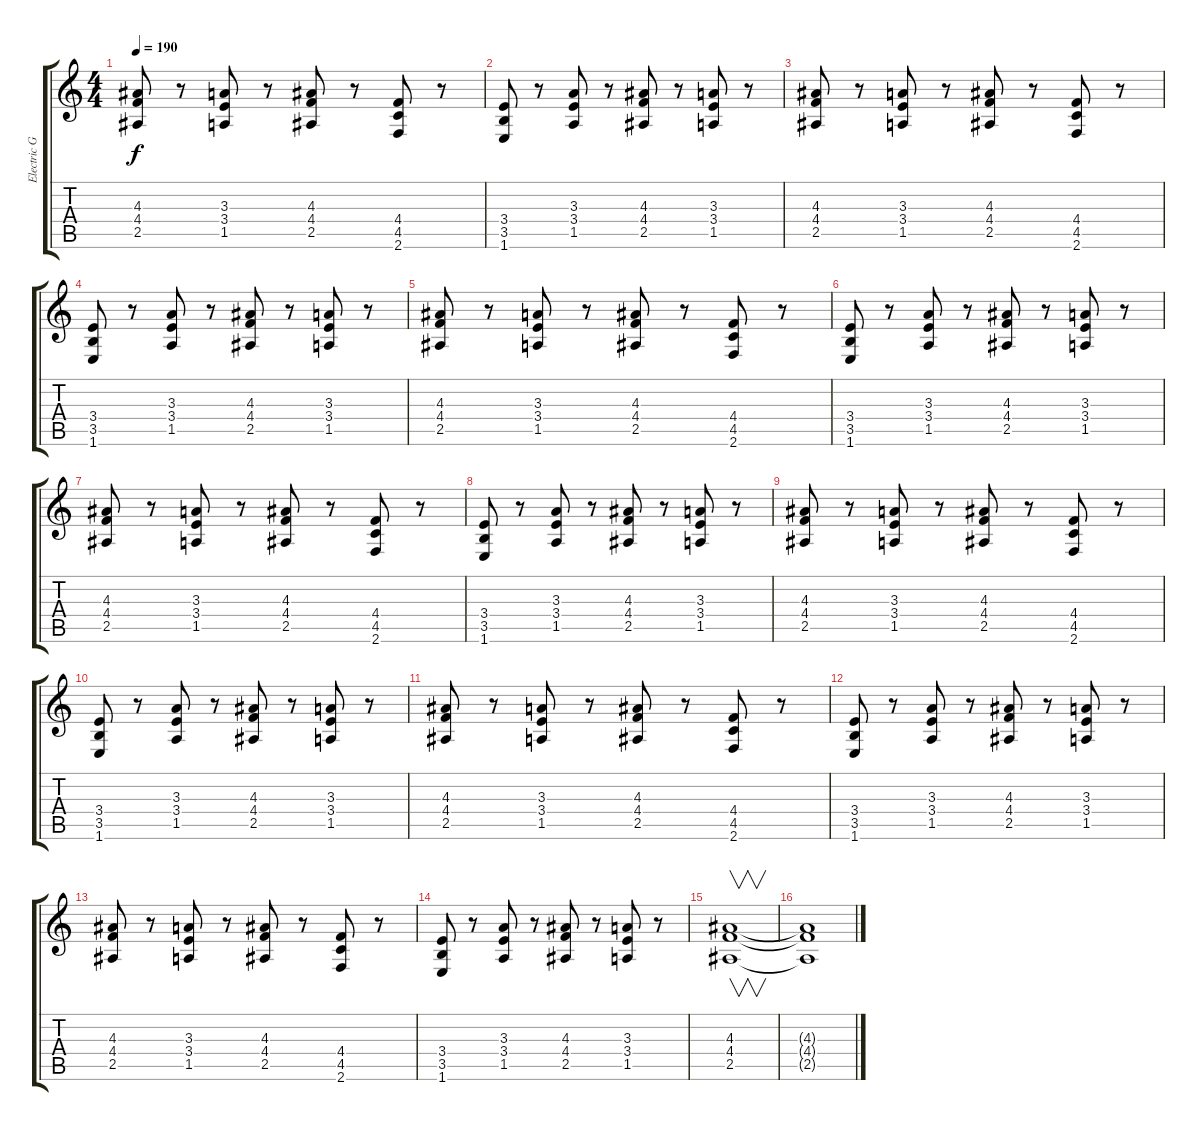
\track ("Electric Guitar 2" "Electric G") {instrument overdrivenguitar}
\staff {score tabs}
\tuning (Eb4 Bb3 Gb3 Db3 Ab2 Eb2) {hide}
\ts (4 4)
\tempo 190
\clef g2
\ks c
(4.3 4.4 2.5).8{dy f} r.8 (3.3 3.4 1.5).8 r.8 (4.3 4.4 2.5).8 r.8 (4.4 4.5 2.6).8 r.8 |
(3.4 3.5 1.6).8 r.8 (3.3 3.4 1.5).8 r.8 (4.3 4.4 2.5).8 r.8 (3.3 3.4 1.5).8 r.8 |
(4.3 4.4 2.5).8 r.8 (3.3 3.4 1.5).8 r.8 (4.3 4.4 2.5).8 r.8 (4.4 4.5 2.6).8 r.8 |
(3.4 3.5 1.6).8 r.8 (3.3 3.4 1.5).8 r.8 (4.3 4.4 2.5).8 r.8 (3.3 3.4 1.5).8 r.8 |
(4.3 4.4 2.5).8 r.8 (3.3 3.4 1.5).8 r.8 (4.3 4.4 2.5).8 r.8 (4.4 4.5 2.6).8 r.8 |
(3.4 3.5 1.6).8 r.8 (3.3 3.4 1.5).8 r.8 (4.3 4.4 2.5).8 r.8 (3.3 3.4 1.5).8 r.8 |
(4.3 4.4 2.5).8 r.8 (3.3 3.4 1.5).8 r.8 (4.3 4.4 2.5).8 r.8 (4.4 4.5 2.6).8 r.8 |
(3.4 3.5 1.6).8 r.8 (3.3 3.4 1.5).8 r.8 (4.3 4.4 2.5).8 r.8 (3.3 3.4 1.5).8 r.8 |
(4.3 4.4 2.5).8 r.8 (3.3 3.4 1.5).8 r.8 (4.3 4.4 2.5).8 r.8 (4.4 4.5 2.6).8 r.8 |
(3.4 3.5 1.6).8 r.8 (3.3 3.4 1.5).8 r.8 (4.3 4.4 2.5).8 r.8 (3.3 3.4 1.5).8 r.8 |
(4.3 4.4 2.5).8 r.8 (3.3 3.4 1.5).8 r.8 (4.3 4.4 2.5).8 r.8 (4.4 4.5 2.6).8 r.8 |
(3.4 3.5 1.6).8 r.8 (3.3 3.4 1.5).8 r.8 (4.3 4.4 2.5).8 r.8 (3.3 3.4 1.5).8 r.8 |
(4.3 4.4 2.5).8 r.8 (3.3 3.4 1.5).8 r.8 (4.3 4.4 2.5).8 r.8 (4.4 4.5 2.6).8 r.8 |
(3.4 3.5 1.6).8 r.8 (3.3 3.4 1.5).8 r.8 (4.3 4.4 2.5).8 r.8 (3.3 3.4 1.5).8 r.8 |
(4.3 4.4 2.5).1{v} |
(4.3{t} 4.4{t} 2.5{t}).1
